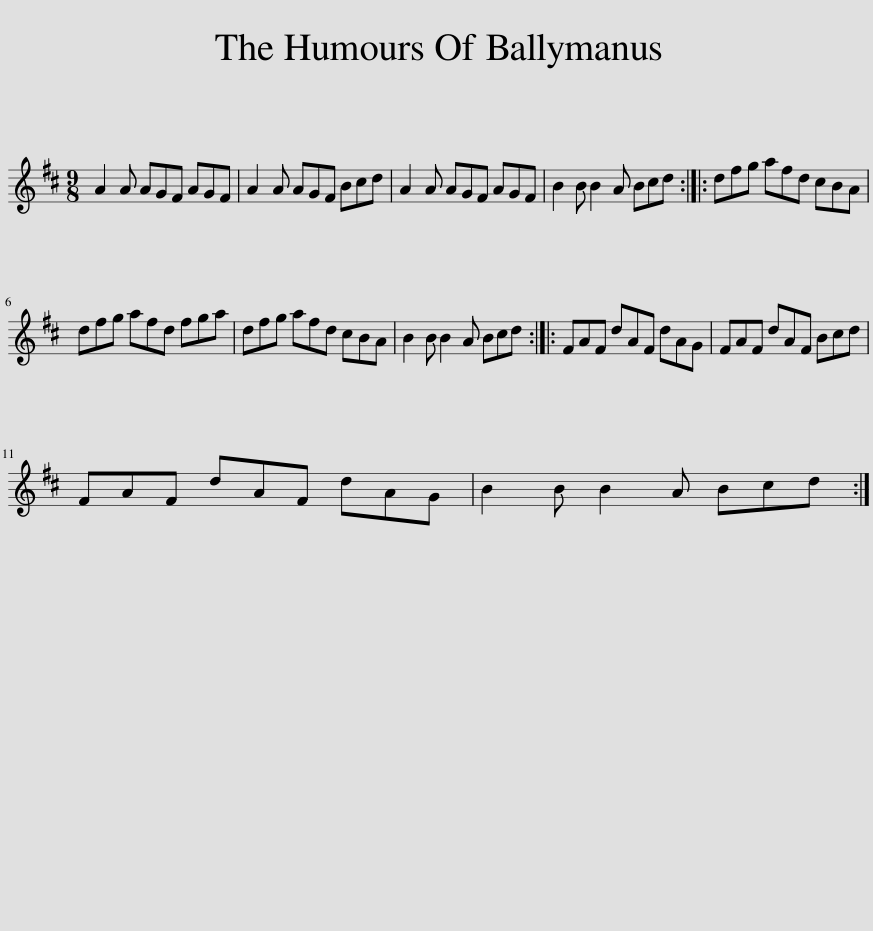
X:1
L:1/8
M:9/8
I:linebreak $
K:D
V:1 treble
V:1
 A2 A AGF AGF | A2 A AGF Bcd | A2 A AGF AGF | B2 B B2 A Bcd :: dfg afd cBA |$ %5
 dfg afd fga | dfg afd cBA | B2 B B2 A Bcd :: FAF dAF dAG | FAF dAF Bcd |$ %10
 FAF dAF dAG | B2 B B2 A Bcd :| %12
